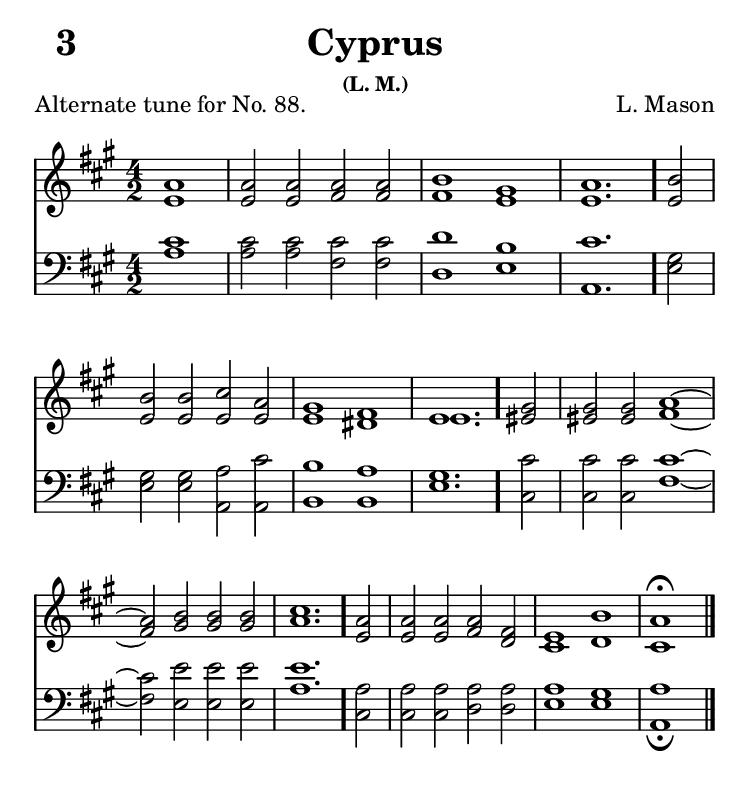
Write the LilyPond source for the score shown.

\include "common/global.ily"
\paper {
  \include "common/paper-additional.ily"
  ragged-last-bottom = ##t
}

\header{
  hymnnumber = "3"
  tunename = "Cyprus"
  meter = "L. M."
  composer = "L. Mason"
  alternate = \markup { "Alternate tune for No. 88." }
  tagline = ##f
}

ta = { \tempo 2=100 }
tb = { \tempo 2=50 }

global = {
  \include "common/overrides.ily"
  \override Staff.TimeSignature.style = #'numbered
  \time 4/2
  \override Score.MetronomeMark.transparent = ##t % hide all fermata changes too
  \ta
  \key a \major
  \partial 1
  \autoBeamOff
}

notesSoprano = {
\global
\relative c'' {

  a1 | a2 a a a | b1 gis | a1. \bar "."
  b2 | b b cis a | gis1 fis | e1. \bar "."
  gis2 | gis gis a1 ~ | a2 b b b | cis1. \bar "."
  a2 | a a a fis | e1 b' | \tb a1\fermata \ta \bar "|."

}
}

notesAlto = {
\global
\relative e' {

  e1 | e2 e fis fis | fis1 e | e1.
  e2 | e e e e | e1 dis | e1.
  eis2 | eis eis fis1 ~ | fis2 gis gis gis | a1. % original fails to extend sharp into next measure
  e2 | e e fis d | cis1 d | cis

}
}

notesTenor = {
\global
\relative a {

  cis1 | cis2 cis cis cis | d1 b | cis1.
  gis2 | gis gis a cis | b1 a | gis1.
  cis2 | cis cis cis1 ~ | cis2 e e e | e1.
  a,2 | a a a a | a1 gis | a1

}
}

notesBass = {
\global
\relative f {

  a1 | a2 a fis fis | d1 e | a,1.
  e'2 | e e a, a | b1 b | e1.
  cis2 | cis cis fis1 ~ | fis2 e e e | a1.
  cis,2 | cis cis d d | e1 e | a,1_\fermata % original does not have fermata in bass clef

}
}

\score {
  \context ChoirStaff <<
    \context Staff = upper <<
      \set Staff.autoBeaming = ##f
      \set ChoirStaff.systemStartDelimiter = #'SystemStartBar
      \set ChoirStaff.printPartCombineTexts = ##f
      \partcombine #'(2 . 11) \notesSoprano \notesAlto
    >>
    \context Staff = men <<
      \set Staff.autoBeaming = ##f
      \clef bass
      \set ChoirStaff.printPartCombineTexts = ##f
      \partcombine #'(2 . 11) \notesTenor \notesBass
    >>
  >>
  \layout {
    \include "common/layout.ily"
  }
  #(cond ((ly:get-option 'eog-midi-permitted) #{ \midi{
    \include "common/midi.ily"
  } #}))
}

\version "2.19.49"  % necessary for upgrading to future LilyPond versions.

% vi:set et ts=2 sw=2 ai nocindent syntax=lilypond:
